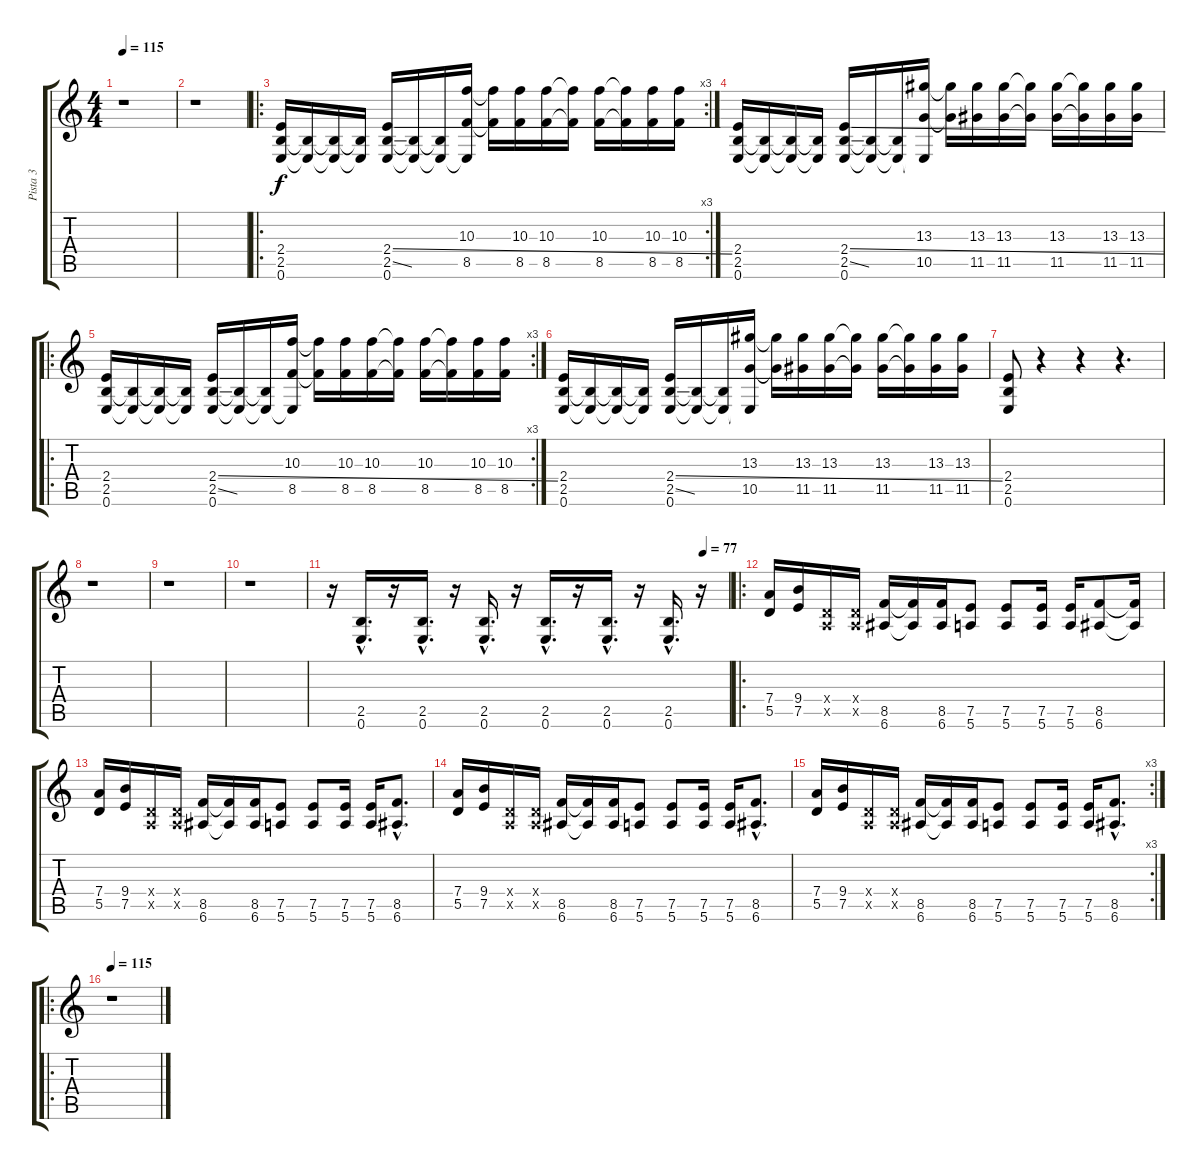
\track ("Pista 3" "Pista 3") {instrument distortionguitar}
\staff {score tabs}
\tuning (E4 B3 G3 D3 A2 E2) {hide}
\ts (4 4)
\tempo 115
\clef g2
\ks c
r.1{dy f} |
r.1 |
\ro
\rc 3
(2.4 2.5 0.6).16 (2.5{t} 0.6{t}).16 (2.5{t} 0.6{t}).16 (2.5{t} 0.6{t}).16 (2.4{ss} 2.5{ss} 0.6).16 (2.5{t} 0.6{t}).16 (2.5{t} 0.6{t}).16 (10.3 8.5 0.6{t}).16 (10.3{t} 8.5{t}).16 (10.3 8.5).16 (10.3 8.5).16 (10.3{t} 8.5{t}).16 (10.3 8.5).16 (10.3{t} 8.5{t}).16 (10.3 8.5).16 (10.3 8.5).16 |
(2.4 2.5 0.6).16 (2.5{t} 0.6{t}).16 (2.5{t} 0.6{t}).16 (2.5{t} 0.6{t}).16 (2.4{ss} 2.5{ss} 0.6).16 (2.5{t} 0.6{t}).16 (2.5{t} 0.6{t}).16 (13.3 10.5 0.6{t}).16 (13.3{t} 10.5{t}).16 (13.3 11.5).16 (13.3 11.5).16 (13.3{t} 11.5{t}).16 (13.3 11.5).16 (13.3{t} 11.5{t}).16 (13.3 11.5).16 (13.3 11.5).16 |
\ro
\rc 3
(2.4 2.5 0.6).16 (2.5{t} 0.6{t}).16 (2.5{t} 0.6{t}).16 (2.5{t} 0.6{t}).16 (2.4{ss} 2.5{ss} 0.6).16 (2.5{t} 0.6{t}).16 (2.5{t} 0.6{t}).16 (10.3 8.5 0.6{t}).16 (10.3{t} 8.5{t}).16 (10.3 8.5).16 (10.3 8.5).16 (10.3{t} 8.5{t}).16 (10.3 8.5).16 (10.3{t} 8.5{t}).16 (10.3 8.5).16 (10.3 8.5).16 |
(2.4 2.5 0.6).16 (2.5{t} 0.6{t}).16 (2.5{t} 0.6{t}).16 (2.5{t} 0.6{t}).16 (2.4{ss} 2.5{ss} 0.6).16 (2.5{t} 0.6{t}).16 (2.5{t} 0.6{t}).16 (13.3 10.5 0.6{t}).16 (13.3{t} 10.5{t}).16 (13.3 11.5).16 (13.3 11.5).16 (13.3{t} 11.5{t}).16 (13.3 11.5).16 (13.3{t} 11.5{t}).16 (13.3 11.5).16 (13.3 11.5).16 |
(2.4 2.5 0.6).8 r.4 r.4 r.4{d} |
r.1 |
r.1 |
r.1 |
\tempo (77 0.9375)
r.16 (2.5{hac} 0.6{hac}).16{d} r.16 (2.5{hac} 0.6{hac}).16{d} r.16 (2.5{hac} 0.6{hac}).16{d} r.16 (2.5{hac} 0.6{hac}).16{d} r.16 (2.5{hac} 0.6{hac}).16{d} r.16 (2.5{hac} 0.6{hac}).16{d} r.16 |
\ro
(7.4 5.5).16 (9.4 7.5).16 (0.4{x} 0.5{x}).16 (0.4{x} 0.5{x}).16 (8.5 6.6).16 (8.5{t} 6.6{t}).16 (8.5 6.6).16 (7.5 5.6).8 (7.5 5.6).8 (7.5 5.6).16 (7.5 5.6).16 (8.5 6.6).8 (8.5{t} 6.6{t}).16 |
(7.4 5.5).16 (9.4 7.5).16 (0.4{x} 0.5{x}).16 (0.4{x} 0.5{x}).16 (8.5 6.6).16 (8.5{t} 6.6{t}).16 (8.5 6.6).16 (7.5 5.6).8 (7.5 5.6).8 (7.5 5.6).16 (7.5 5.6).16 (8.5{hac} 6.6{hac}).8{d} |
(7.4 5.5).16 (9.4 7.5).16 (0.4{x} 0.5{x}).16 (0.4{x} 0.5{x}).16 (8.5 6.6).16 (8.5{t} 6.6{t}).16 (8.5 6.6).16 (7.5 5.6).8 (7.5 5.6).8 (7.5 5.6).16 (7.5 5.6).16 (8.5{hac} 6.6{hac}).8{d} |
\rc 3
(7.4 5.5).16 (9.4 7.5).16 (0.4{x} 0.5{x}).16 (0.4{x} 0.5{x}).16 (8.5 6.6).16 (8.5{t} 6.6{t}).16 (8.5 6.6).16 (7.5 5.6).8 (7.5 5.6).8 (7.5 5.6).16 (7.5 5.6).16 (8.5{hac} 6.6{hac}).8{d} |
\ro
\tempo 115
r.1
